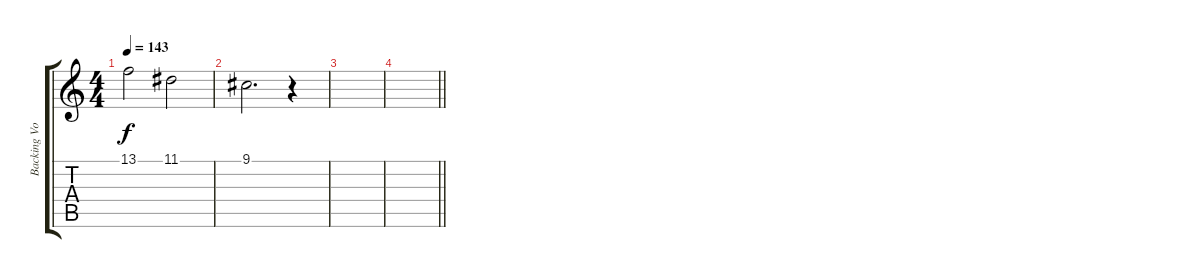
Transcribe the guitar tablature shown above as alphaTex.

\track ("Backing Vocals" "Backing Vo") {instrument choiraahs}
\staff {score tabs}
\tuning (E4 B3 G3 D3 A2 E2) {hide}
\ts (4 4)
\tempo 143
\clef g2
\ks c
13.1.2{dy f} 11.1.2 |
9.1.2{d} r.4 |
|
\barLineRight lightlight
